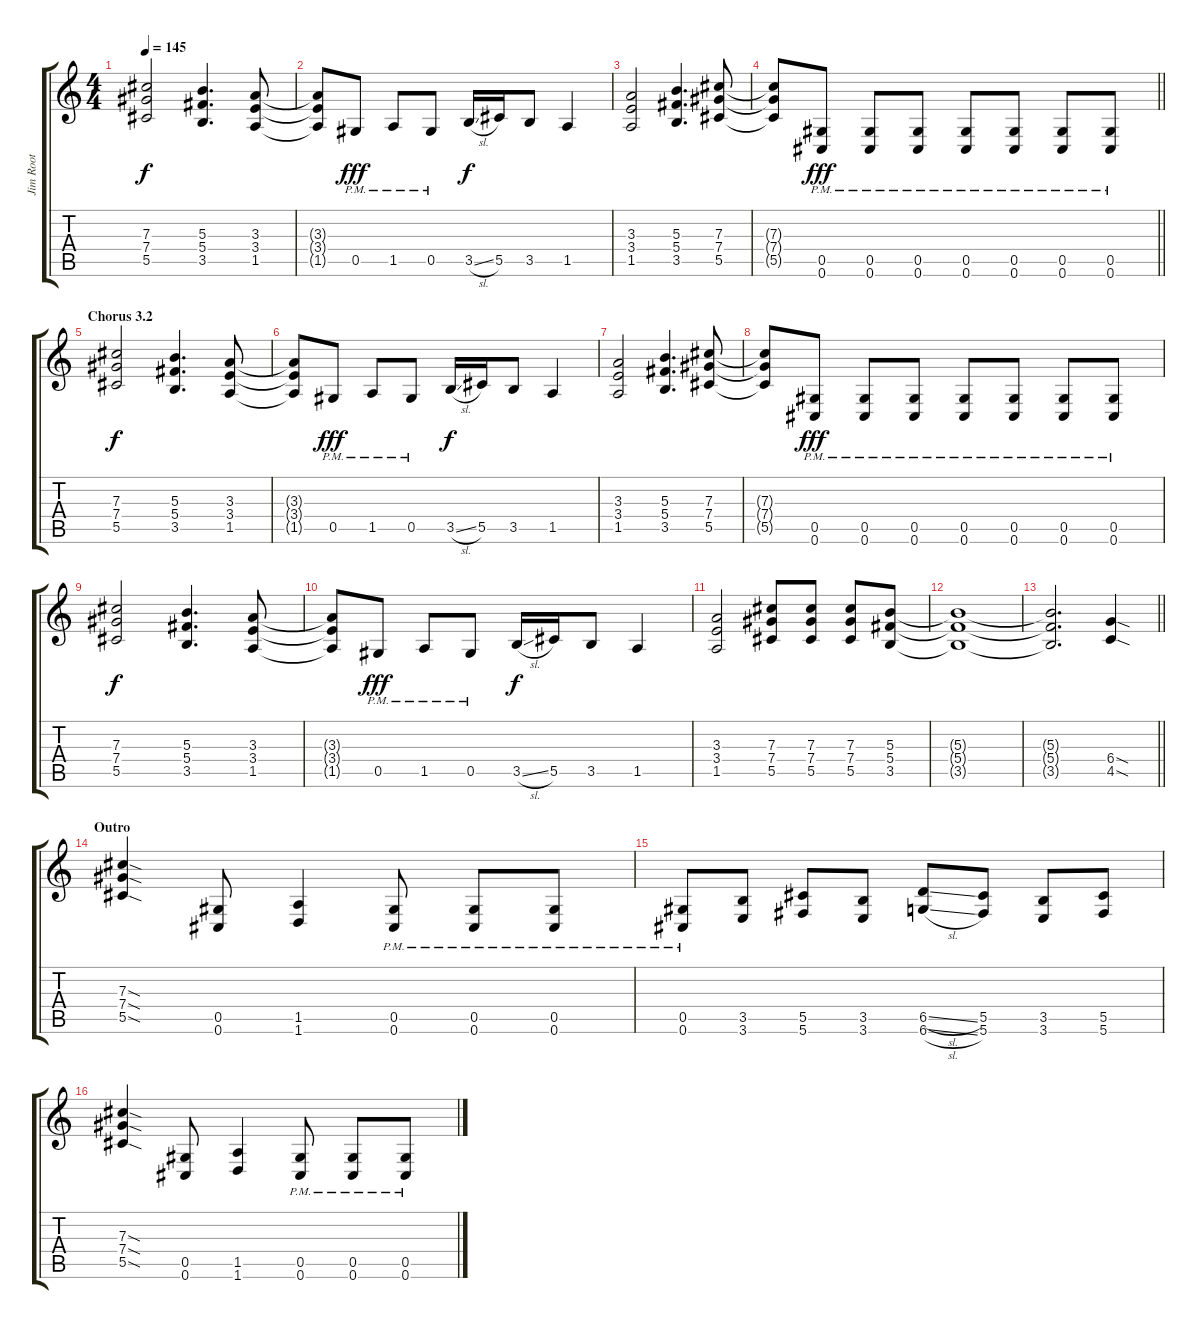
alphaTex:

\track ("Jim Root" "Jim Root") {instrument overdrivenguitar}
\staff {score tabs}
\tuning (Eb4 Bb3 Gb3 Db3 Ab2 Db2) {hide}
\ts (4 4)
\tempo 145
\clef g2
\ks c
(7.3 7.4 5.5).2{dy f} (5.3 5.4 3.5).4{d} (3.3 3.4 1.5).8 |
(3.3{t} 3.4{t} 1.5{t}).8 0.5{pm}.8{dy fff} 1.5{pm}.8 0.5{pm}.8 3.5{sl}.16{dy f} 5.5.16 3.5.8 1.5.4 |
(3.3 3.4 1.5).2 (5.3 5.4 3.5).4{d} (7.3 7.4 5.5).8 |
\barLineRight lightlight
(7.3{t} 7.4{t} 5.5{t}).8 (0.5{pm} 0.6{pm}).8{dy fff} (0.5{pm} 0.6{pm}).8 (0.5{pm} 0.6{pm}).8 (0.5{pm} 0.6{pm}).8 (0.5{pm} 0.6{pm}).8 (0.5{pm} 0.6{pm}).8 (0.5{pm} 0.6{pm}).8 |
\section ("" "Chorus 3.2")
(7.3 7.4 5.5).2{dy f} (5.3 5.4 3.5).4{d} (3.3 3.4 1.5).8 |
(3.3{t} 3.4{t} 1.5{t}).8 0.5{pm}.8{dy fff} 1.5{pm}.8 0.5{pm}.8 3.5{sl}.16{dy f} 5.5.16 3.5.8 1.5.4 |
(3.3 3.4 1.5).2 (5.3 5.4 3.5).4{d} (7.3 7.4 5.5).8 |
(7.3{t} 7.4{t} 5.5{t}).8 (0.5{pm} 0.6{pm}).8{dy fff} (0.5{pm} 0.6{pm}).8 (0.5{pm} 0.6{pm}).8 (0.5{pm} 0.6{pm}).8 (0.5{pm} 0.6{pm}).8 (0.5{pm} 0.6{pm}).8 (0.5{pm} 0.6{pm}).8 |
(7.3 7.4 5.5).2{dy f} (5.3 5.4 3.5).4{d} (3.3 3.4 1.5).8 |
(3.3{t} 3.4{t} 1.5{t}).8 0.5{pm}.8{dy fff} 1.5{pm}.8 0.5{pm}.8 3.5{sl}.16{dy f} 5.5.16 3.5.8 1.5.4 |
(3.3 3.4 1.5).2 (7.3 7.4 5.5).8 (7.3 7.4 5.5).8 (7.3 7.4 5.5).8 (5.3 5.4 3.5).8 |
(5.3{t} 5.4{t} 3.5{t}).1 |
\barLineRight lightlight
(5.3{t} 5.4{t} 3.5{t}).2{d} (6.4{sod} 4.5{sod}).4 |
\section ("" "Outro")
(7.3{sod} 7.4{sod} 5.5{sod}).4 (0.5 0.6).8 (1.5 1.6).4 (0.5{pm} 0.6{pm}).8 (0.5{pm} 0.6{pm}).8 (0.5{pm} 0.6{pm}).8 |
(0.5{pm} 0.6{pm}).8 (3.5 3.6).8 (5.5 5.6).8 (3.5 3.6).8 (6.5{sl} 6.6{sl}).8 (5.5 5.6).8 (3.5 3.6).8 (5.5 5.6).8 |
(7.3{sod} 7.4{sod} 5.5{sod}).4 (0.5 0.6).8 (1.5 1.6).4 (0.5{pm} 0.6{pm}).8 (0.5{pm} 0.6{pm}).8 (0.5{pm} 0.6{pm}).8
